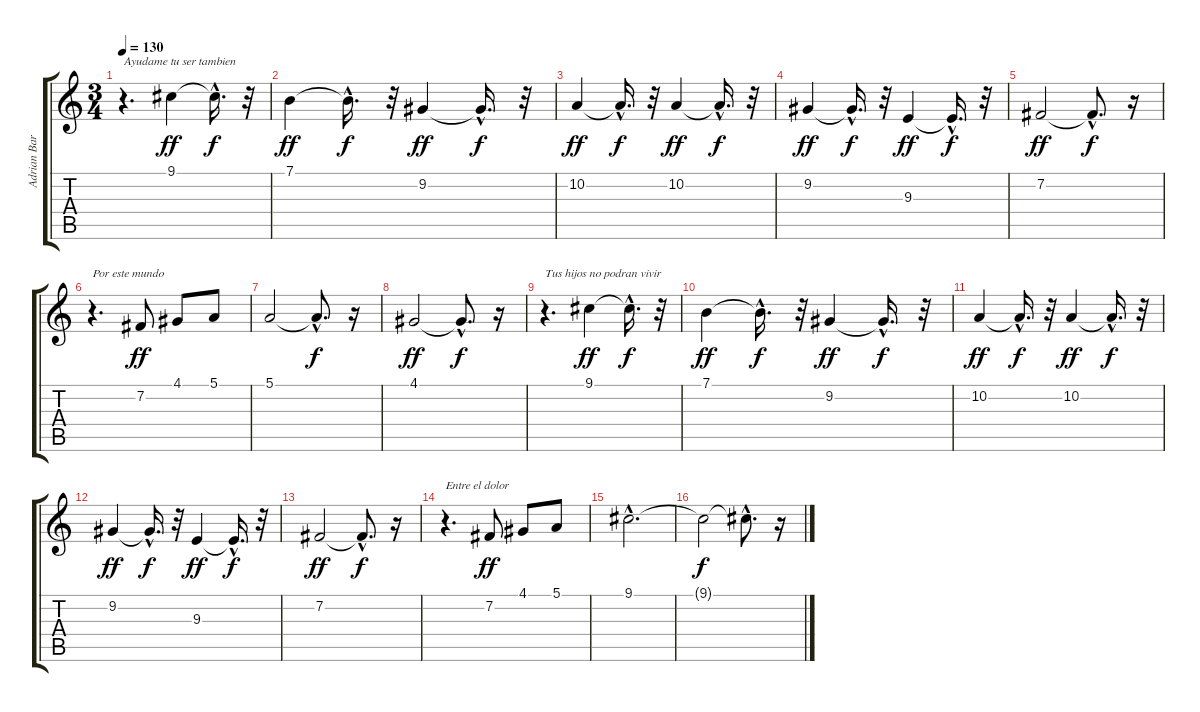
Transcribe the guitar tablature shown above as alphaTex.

\track ("Adrian Barilari" "Adrian Bar") {instrument cello}
\staff {score tabs}
\tuning (E4 B3 G3 D3 A2 E2) {hide}
\ts (3 4)
\tempo 130
\clef g2
\ks c
r.4{d txt "Ayudame tu ser tambien" dy f} 9.1.4{dy ff} 9.1{hac t}.16{d dy f} r.32 |
7.1.4{dy ff} 7.1{hac t}.16{d dy f} r.32 9.2.4{dy ff} 9.2{hac t}.16{d dy f} r.32 |
10.2.4{dy ff} 10.2{hac t}.16{d dy f} r.32 10.2.4{dy ff} 10.2{hac t}.16{d dy f} r.32 |
9.2.4{dy ff} 9.2{hac t}.16{d dy f} r.32 9.3.4{dy ff} 9.3{hac t}.16{d dy f} r.32 |
7.2.2{dy ff} 7.2{hac t}.8{d dy f} r.16 |
r.4{d txt "Por este mundo"} 7.2.8{dy ff} 4.1.8 5.1.8 |
5.1.2 5.1{hac t}.8{d dy f} r.16 |
4.1.2{dy ff} 4.1{hac t}.8{d dy f} r.16 |
r.4{d txt "Tus hijos no podran vivir"} 9.1.4{dy ff} 9.1{hac t}.16{d dy f} r.32 |
7.1.4{dy ff} 7.1{hac t}.16{d dy f} r.32 9.2.4{dy ff} 9.2{hac t}.16{d dy f} r.32 |
10.2.4{dy ff} 10.2{hac t}.16{d dy f} r.32 10.2.4{dy ff} 10.2{hac t}.16{d dy f} r.32 |
9.2.4{dy ff} 9.2{hac t}.16{d dy f} r.32 9.3.4{dy ff} 9.3{hac t}.16{d dy f} r.32 |
7.2.2{dy ff} 7.2{hac t}.8{d dy f} r.16 |
r.4{d txt "Entre el dolor"} 7.2.8{dy ff} 4.1.8 5.1.8 |
9.1{hac}.2{d} |
9.1{t}.2{dy f} 9.1{hac t}.8{d} r.16
